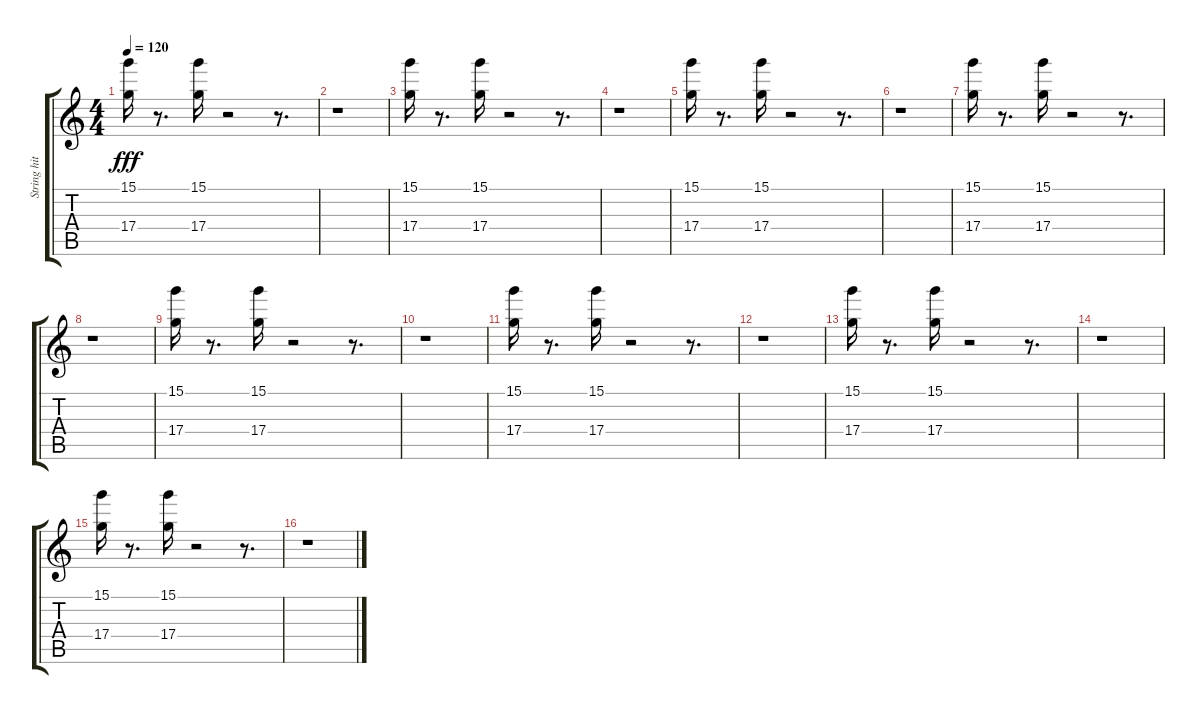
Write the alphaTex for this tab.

\track ("String hits" "String hit") {instrument acousticguitarsteel}
\staff {score tabs}
\tuning (E4 B3 G3 D3 A2 E2) {hide}
\ts (4 4)
\tempo 120
\clef g2
\ks c
(15.1 17.4).16{dy fff} r.8{d} (15.1 17.4).16 r.2 r.8{d} |
r.1 |
(15.1 17.4).16 r.8{d} (15.1 17.4).16 r.2 r.8{d} |
r.1 |
(15.1 17.4).16 r.8{d} (15.1 17.4).16 r.2 r.8{d} |
r.1 |
(15.1 17.4).16 r.8{d} (15.1 17.4).16 r.2 r.8{d} |
r.1 |
(15.1 17.4).16 r.8{d} (15.1 17.4).16 r.2 r.8{d} |
r.1 |
(15.1 17.4).16 r.8{d} (15.1 17.4).16 r.2 r.8{d} |
r.1 |
(15.1 17.4).16 r.8{d} (15.1 17.4).16 r.2 r.8{d} |
r.1 |
(15.1 17.4).16 r.8{d} (15.1 17.4).16 r.2 r.8{d} |
r.1
